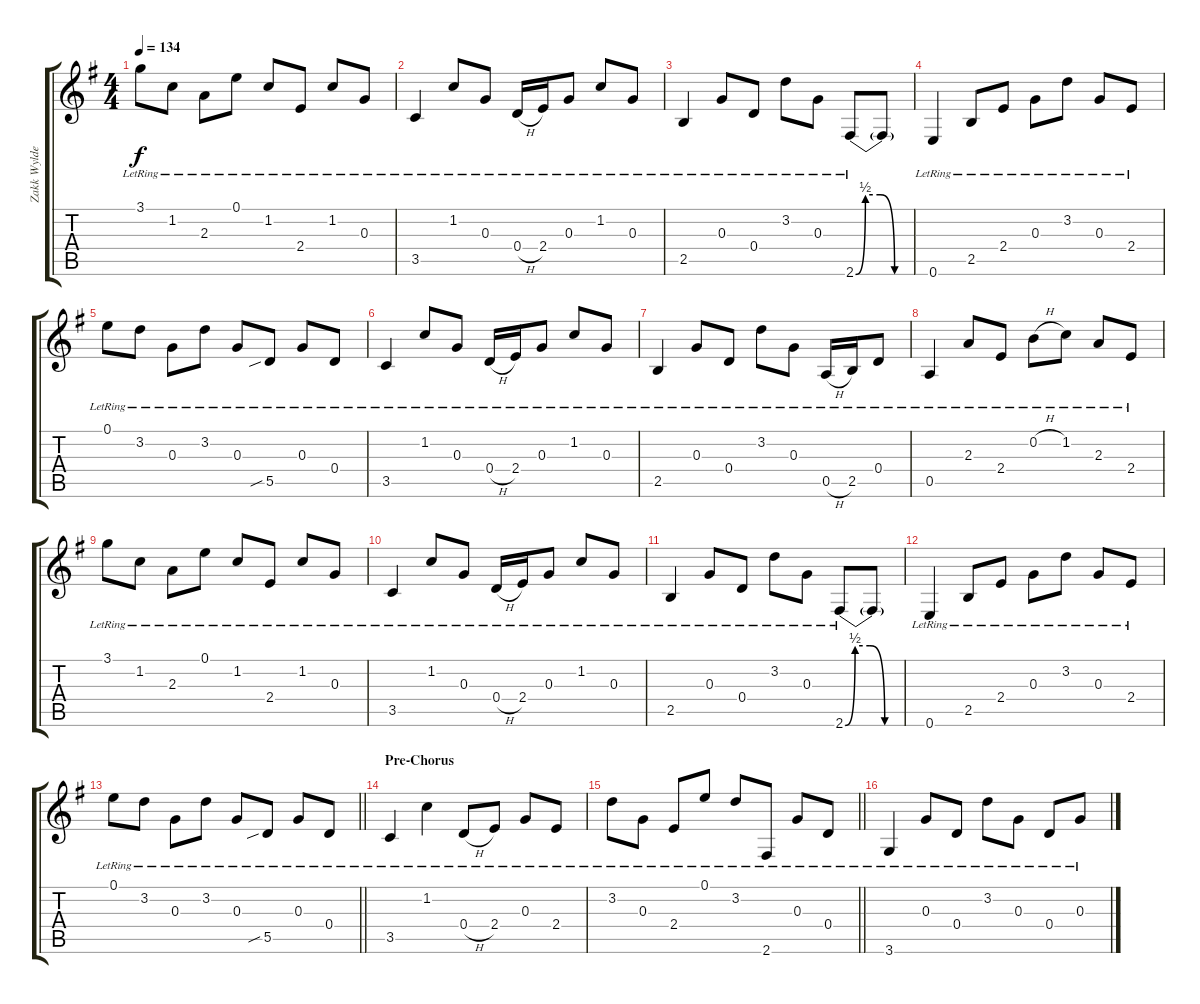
\track ("Zakk Wylde (Rythem)" "Zakk Wylde") {instrument acousticguitarsteel}
\staff {score tabs}
\tuning (E4 B3 G3 D3 A2 E2) {hide}
\ts (4 4)
\tempo 134
\clef g2
\ks g
3.1{lr}.8{dy f} 1.2{lr}.8 2.3{lr}.8 0.1{lr}.8 1.2{lr}.8 2.4{lr}.8 1.2{lr}.8 0.3{lr}.8 |
3.5{lr}.4 1.2{lr}.8 0.3{lr}.8 0.4{h lr}.16 2.4{lr}.16 0.3{lr}.8 1.2{lr}.8 0.3{lr}.8 |
2.5{lr}.4 0.3{lr}.8 0.4{lr}.8 3.2{lr}.8 0.3{lr}.8 2.6{be (custom 0 0 10 2 25 2 40 0 60 0) lr}.8 2.6{t}.8 |
0.6{lr}.4 2.5{lr}.8 2.4{lr}.8 0.3{lr}.8 3.2{lr}.8 0.3{lr}.8 2.4{lr}.8 |
0.1{lr}.8 3.2{lr}.8 0.3{lr}.8 3.2{lr}.8 0.3{lr}.8 5.5{sib lr}.8 0.3{lr}.8 0.4{lr}.8 |
3.5{lr}.4 1.2{lr}.8 0.3{lr}.8 0.4{h lr}.16 2.4{lr}.16 0.3{lr}.8 1.2{lr}.8 0.3{lr}.8 |
2.5{lr}.4 0.3{lr}.8 0.4{lr}.8 3.2{lr}.8 0.3{lr}.8 0.5{h lr}.16 2.5{lr}.16 0.4{lr}.8 |
0.5{lr}.4 2.3{lr}.8 2.4{lr}.8 0.2{h lr}.8 1.2{lr}.8 2.3{lr}.8 2.4{lr}.8 |
3.1{lr}.8 1.2{lr}.8 2.3{lr}.8 0.1{lr}.8 1.2{lr}.8 2.4{lr}.8 1.2{lr}.8 0.3{lr}.8 |
3.5{lr}.4 1.2{lr}.8 0.3{lr}.8 0.4{h lr}.16 2.4{lr}.16 0.3{lr}.8 1.2{lr}.8 0.3{lr}.8 |
2.5{lr}.4 0.3{lr}.8 0.4{lr}.8 3.2{lr}.8 0.3{lr}.8 2.6{be (custom 0 0 10 2 25 2 40 0 60 0) lr}.8 2.6{t}.8 |
0.6{lr}.4 2.5{lr}.8 2.4{lr}.8 0.3{lr}.8 3.2{lr}.8 0.3{lr}.8 2.4{lr}.8 |
\barLineRight lightlight
0.1{lr}.8 3.2{lr}.8 0.3{lr}.8 3.2{lr}.8 0.3{lr}.8 5.5{sib lr}.8 0.3{lr}.8 0.4{lr}.8 |
\section ("" "Pre-Chorus")
3.5{lr}.4 1.2{lr}.4 0.4{h lr}.8 2.4{lr}.8 0.3{lr}.8 2.4{lr}.8 |
\barLineRight lightlight
3.2{lr}.8 0.3{lr}.8 2.4{lr}.8 0.1{lr}.8 3.2{lr}.8 2.6{lr}.8 0.3{lr}.8 0.4{lr}.8 |
3.6{lr}.4 0.3{lr}.8 0.4{lr}.8 3.2{lr}.8 0.3{lr}.8 0.4{lr}.8 0.3{lr}.8
